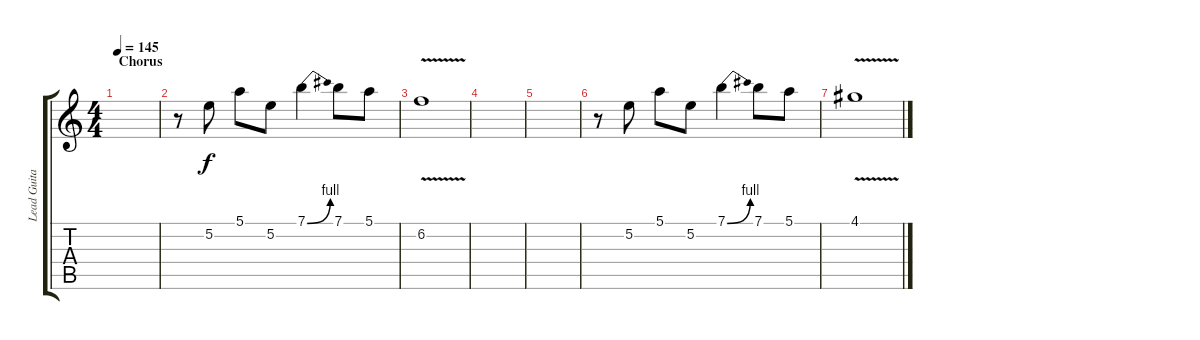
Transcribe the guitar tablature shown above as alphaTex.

\track ("Lead Guitar" "Lead Guita") {instrument distortionguitar}
\staff {score tabs}
\tuning (E4 B3 G3 D3 A2 E2) {hide}
\ts (4 4)
\section ("" "Chorus")
\tempo 145
\clef g2
\ks c
|
r.8 5.2.8 5.1.8 5.2.8 7.1{be (bend 0 0 60 4)}.4 7.1.8 5.1.8 |
6.2{v}.1 |
|
|
r.8 5.2.8 5.1.8 5.2.8 7.1{be (bend 0 0 60 4)}.4 7.1.8 5.1.8 |
4.1{v}.1
